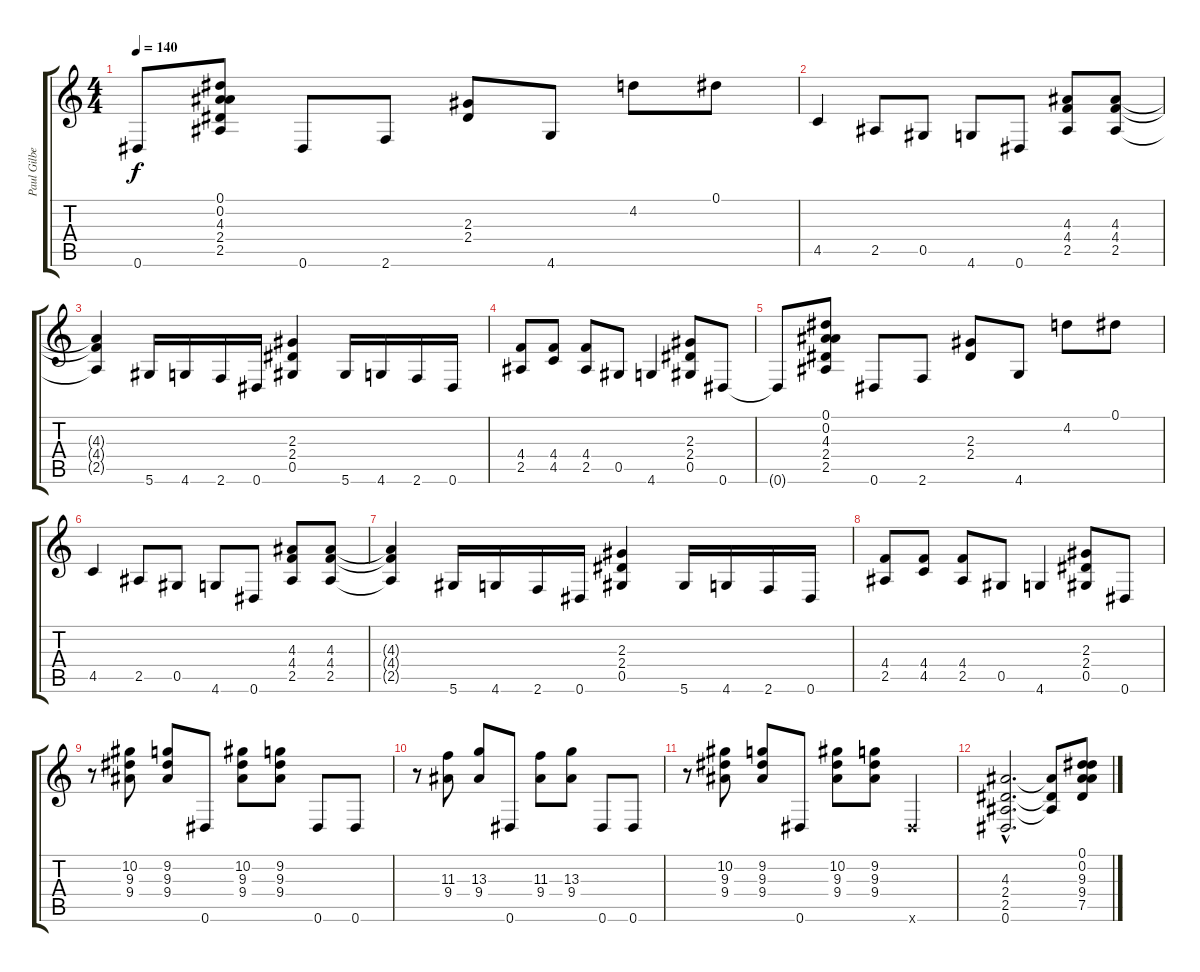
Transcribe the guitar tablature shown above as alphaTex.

\track ("Paul Gilbert" "Paul Gilbe") {instrument distortionguitar}
\staff {score tabs}
\tuning (Eb4 Bb3 Gb3 Db3 Ab2 Eb2) {hide}
\ts (4 4)
\tempo 140
\clef g2
\ks c
0.6{t}.8{dy f} (0.1 0.2 4.3 2.4 2.5).8 0.6.8 2.6.8 (2.3 2.4).8 4.6.8 4.2.8 0.1.8 |
4.5.4 2.5.8 0.5.8 4.6.8 0.6.8 (4.3 4.4 2.5).8 (4.3 4.4 2.5).8 |
(4.3{t} 4.4{t} 2.5{t}).4 5.6.16 4.6.16 2.6.16 0.6.16 (2.3 2.4 0.5).4 5.6.16 4.6.16 2.6.16 0.6.16 |
(4.4 2.5).8 (4.4 4.5).8 (4.4 2.5).8 0.5.8 4.6.4 (2.3 2.4 0.5).8 0.6.8 |
0.6{t}.8 (0.1 0.2 4.3 2.4 2.5).8 0.6.8 2.6.8 (2.3 2.4).8 4.6.8 4.2.8 0.1.8 |
4.5.4 2.5.8 0.5.8 4.6.8 0.6.8 (4.3 4.4 2.5).8 (4.3 4.4 2.5).8 |
(4.3{t} 4.4{t} 2.5{t}).4 5.6.16 4.6.16 2.6.16 0.6.16 (2.3 2.4 0.5).4 5.6.16 4.6.16 2.6.16 0.6.16 |
(4.4 2.5).8 (4.4 4.5).8 (4.4 2.5).8 0.5.8 4.6.4 (2.3 2.4 0.5).8 0.6.8 |
r.8 (10.2 9.3 9.4).8 (9.2 9.3 9.4).8 0.6.8 (10.2 9.3 9.4).8 (9.2 9.3 9.4).8 0.6.8 0.6.8 |
r.8 (11.3 9.4).8 (13.3 9.4).8 0.6.8 (11.3 9.4).8 (13.3 9.4).8 0.6.8 0.6.8 |
r.8 (10.2 9.3 9.4).8 (9.2 9.3 9.4).8 0.6.8 (10.2 9.3 9.4).8 (9.2 9.3 9.4).8 0.6{x}.4 |
(4.3{hac} 2.4{hac} 2.5{hac} 0.6{hac}).2{d} (4.3{t} 2.4{t} 2.5{t}).8 (0.1 0.2 9.3 9.4 7.5).8
